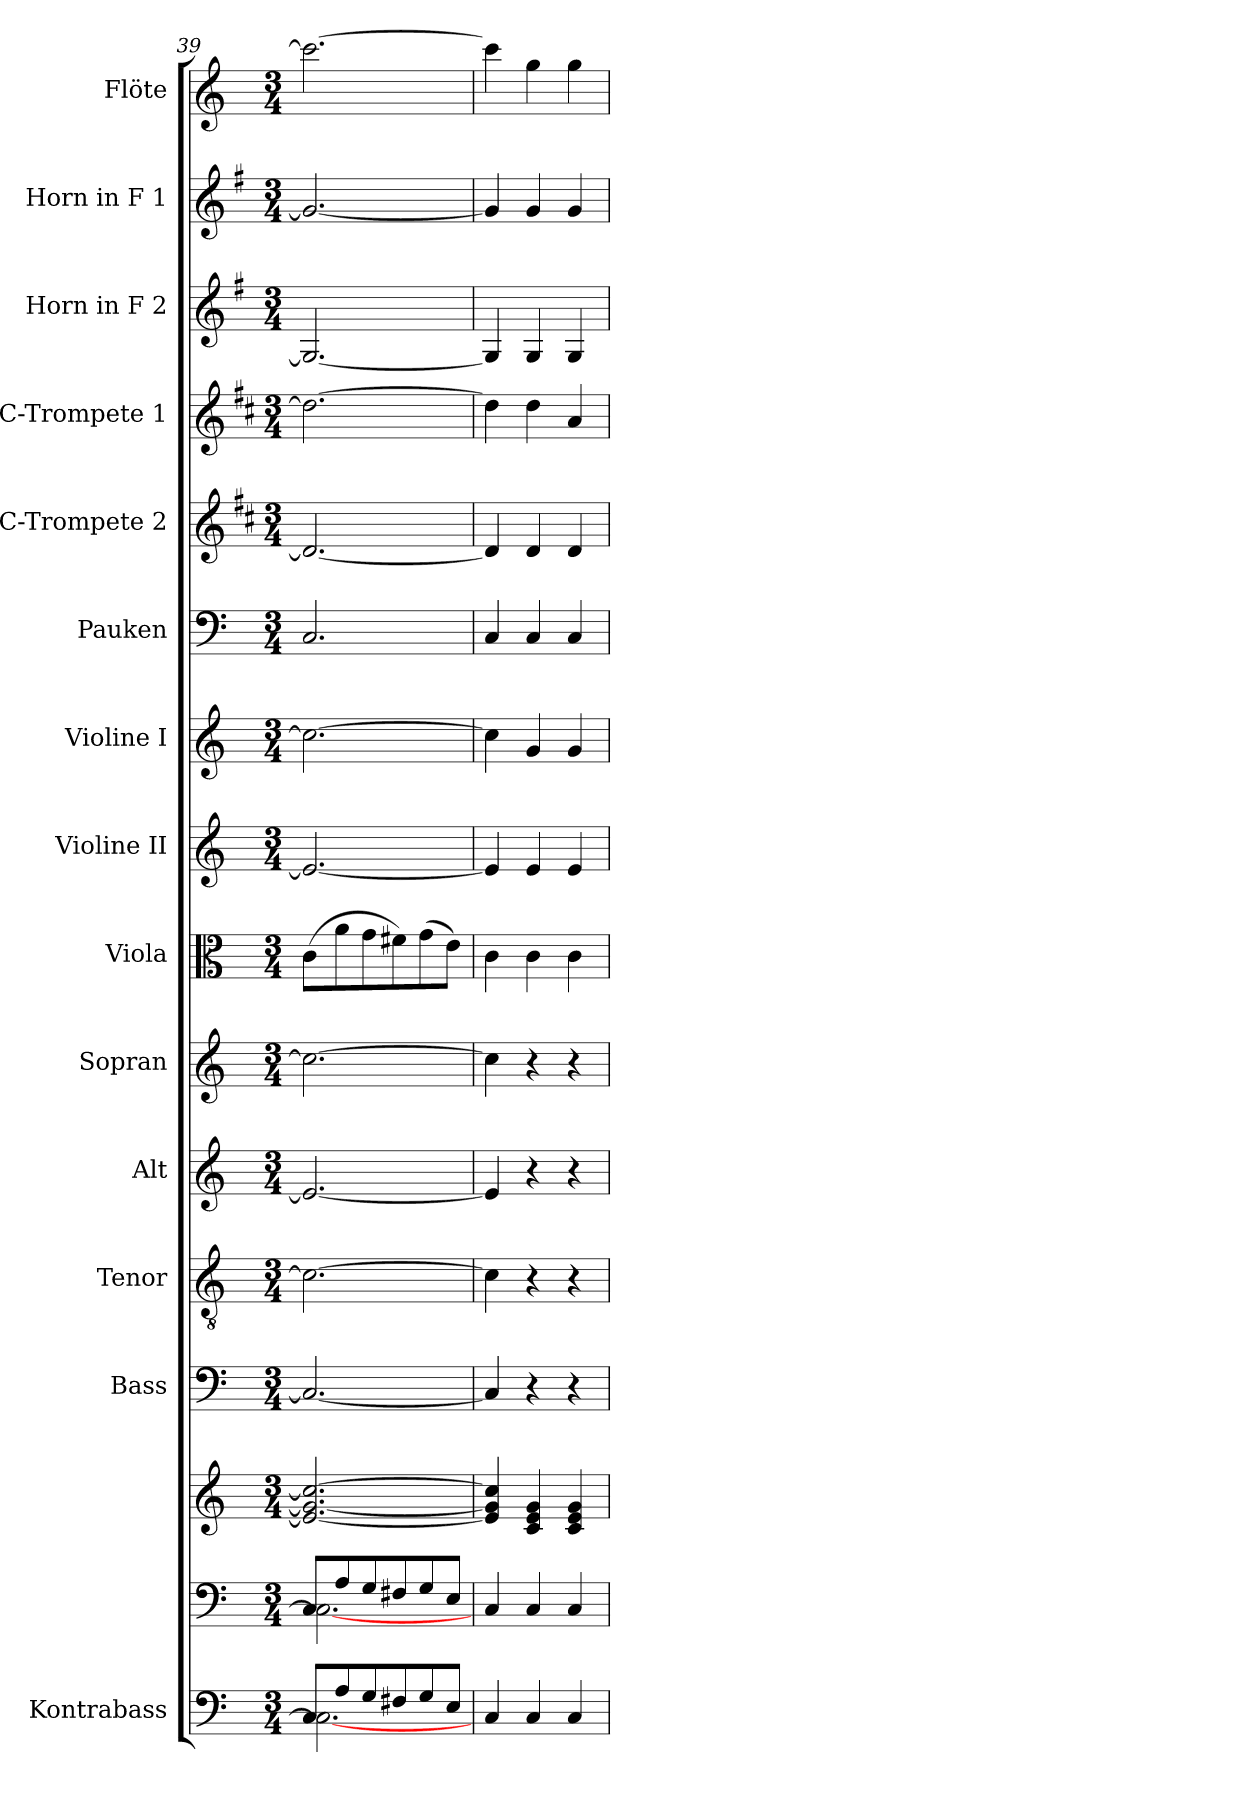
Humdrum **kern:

**kern	**kern	**kern	**kern	**kern	**kern	**kern	**kern	**kern	**kern	**kern	**kern	**kern	**kern	**kern	**kern
*part15	*part14	*part14	*part13	*part12	*part11	*part10	*part9	*part8	*part7	*part6	*part5	*part4	*part3	*part2	*part1
*staff16	*staff15	*staff14	*staff13	*staff12	*staff11	*staff10	*staff9	*staff8	*staff7	*staff6	*staff5	*staff4	*staff3	*staff2	*staff1
*I"Kontrabass	*	*	*I"Bass	*I"Tenor	*I"Alt	*I"Sopran	*I"Viola	*I"Violine II	*I"Violine I	*I"Pauken	*I"C-Trompete 2	*I"C-Trompete 1	*I"Horn in F 2	*I"Horn in F 1	*I"Flöte
*I'Kb.	*	*	*I'B.	*I'T.	*I'A.	*I'S.	*I'Vla.	*I'Vl. II	*I'Vl. I	*I'Pk.	*I'C Trp. 2	*I'C Trp. 1	*	*	*I'Fl.
*clefF4	*clefF4	*clefG2	*clefF4	*clefGv2	*clefG2	*clefG2	*clefC3	*clefG2	*clefG2	*clefF4	*clefG2	*clefG2	*clefG2	*clefG2	*clefG2
*ITrd7c12	*	*	*	*	*	*	*	*	*	*	*ITrd1c2	*ITrd1c2	*ITrd4c7	*ITrd4c7	*
*k[]	*k[]	*k[]	*k[]	*k[]	*k[]	*k[]	*k[]	*k[]	*k[]	*k[]	*k[]	*k[]	*k[]	*k[]	*k[]
*C:	*C:	*C:	*C:	*C:	*C:	*C:	*C:	*C:	*C:	*C:	*C:	*C:	*C:	*C:	*C:
*M3/4	*M3/4	*M3/4	*M3/4	*M3/4	*M3/4	*M3/4	*M3/4	*M3/4	*M3/4	*M3/4	*M3/4	*M3/4	*M3/4	*M3/4	*M3/4
=39	=39	=39	=39	=39	=39	=39	=39	=39	=39	=39	=39	=39	=39	=39	=39
*^	*^	*	*	*	*	*	*	*	*	*	*	*	*	*	*
8CC/L	2.CC\_	8C/L	2.C\_	2.e/_ 2.g/_ 2.cc/_	2.C/_	2.c\_	2.e/_	2.cc\_	(>8c\L	2.e/_	2.cc\_	2.C/	2.c/_	2.cc\_	2.C/_	2.c/_	2.ccc\_
8AA/	.	8A/	.	.	.	.	.	.	8a\	.	.	.	.	.	.	.	.
8GG/	.	8G/	.	.	.	.	.	.	8g\	.	.	.	.	.	.	.	.
8FF#X/	.	8F#X/	.	.	.	.	.	.	8f#X\)	.	.	.	.	.	.	.	.
8GG/	.	8G/	.	.	.	.	.	.	(>8g\	.	.	.	.	.	.	.	.
8EE/J	.	8E/J	.	.	.	.	.	.	8e\J)	.	.	.	.	.	.	.	.
*v	*v	*	*	*	*	*	*	*	*	*	*	*	*	*	*	*	*
*	*v	*v	*	*	*	*	*	*	*	*	*	*	*	*	*	*
=40	=40	=40	=40	=40	=40	=40	=40	=40	=40	=40	=40	=40	=40	=40	=40
4CC/	4C/	4e/] 4g/] 4cc/]	4C/]	4c\]	4e/]	4cc\]	4c\	4e/]	4cc\]	4C/	4c/]	4cc\]	4C/]	4c/]	4ccc\]
4CC/	4C/	4c/ 4e/ 4g/	4r	4r	4r	4r	4c\	4e/	4g/	4C/	4c/	4cc\	4C/	4c/	4gg\
4CC/	4C/	4c/ 4e/ 4g/	4r	4r	4r	4r	4c\	4e/	4g/	4C/	4c/	4g/	4C/	4c/	4gg\
=	=	=	=	=	=	=	=	=	=	=	=	=	=	=	=
*-	*-	*-	*-	*-	*-	*-	*-	*-	*-	*-	*-	*-	*-	*-	*-
